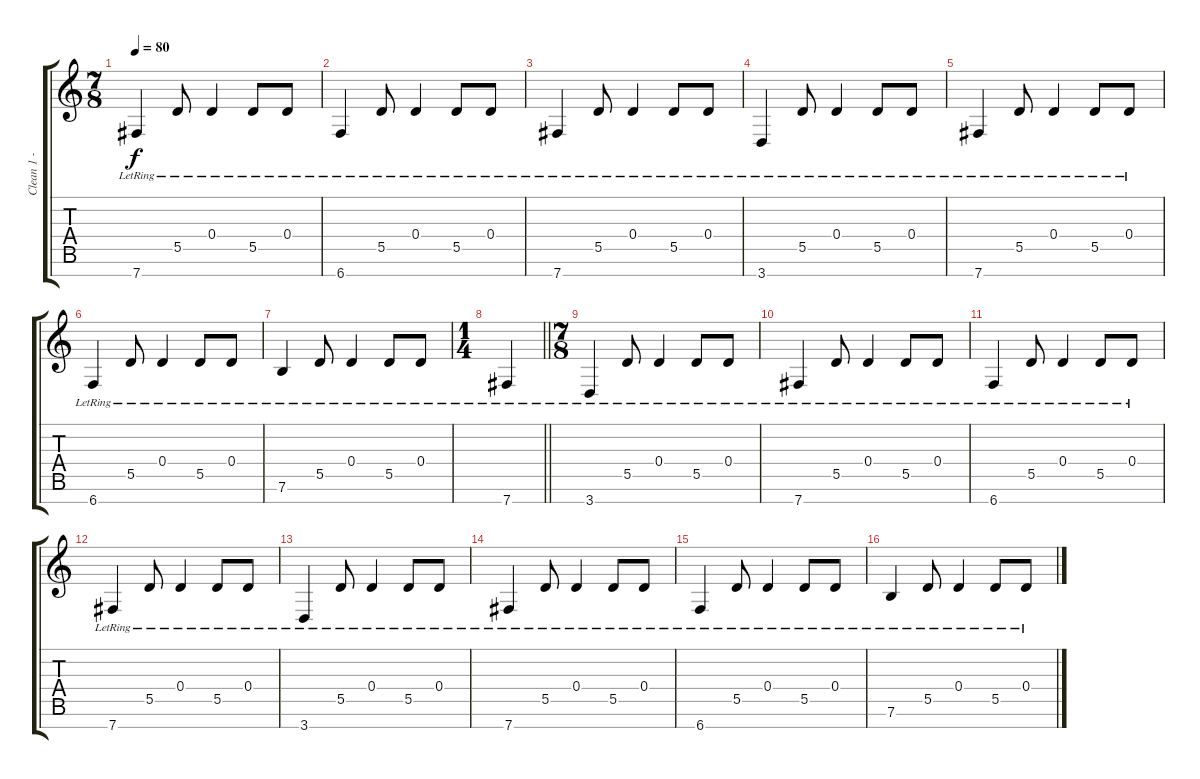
\track ("Clean 1 - 7-String B Standard" "Clean 1 - ") {instrument electricguitarclean}
\staff {score tabs}
\tuning (E4 B3 G3 D3 A2 E2 B1) {hide}
\ts (7 8)
\tempo 80
\clef g2
\ks c
7.7{lr}.4{dy f} 5.5{lr}.8 0.4{lr}.4 5.5{lr}.8 0.4{lr}.8 |
6.7{lr}.4 5.5{lr}.8 0.4{lr}.4 5.5{lr}.8 0.4{lr}.8 |
7.7{lr}.4 5.5{lr}.8 0.4{lr}.4 5.5{lr}.8 0.4{lr}.8 |
3.7{lr}.4 5.5{lr}.8 0.4{lr}.4 5.5{lr}.8 0.4{lr}.8 |
7.7{lr}.4 5.5{lr}.8 0.4{lr}.4 5.5{lr}.8 0.4{lr}.8 |
6.7{lr}.4 5.5{lr}.8 0.4{lr}.4 5.5{lr}.8 0.4{lr}.8 |
7.6{lr}.4 5.5{lr}.8 0.4{lr}.4 5.5{lr}.8 0.4{lr}.8 |
\ts (1 4)
\barLineRight lightlight
7.7{lr}.4 |
\ts (7 8)
\section ("" "")
3.7{lr}.4 5.5{lr}.8 0.4{lr}.4 5.5{lr}.8 0.4{lr}.8 |
7.7{lr}.4 5.5{lr}.8 0.4{lr}.4 5.5{lr}.8 0.4{lr}.8 |
6.7{lr}.4 5.5{lr}.8 0.4{lr}.4 5.5{lr}.8 0.4{lr}.8 |
7.7{lr}.4 5.5{lr}.8 0.4{lr}.4 5.5{lr}.8 0.4{lr}.8 |
3.7{lr}.4 5.5{lr}.8 0.4{lr}.4 5.5{lr}.8 0.4{lr}.8 |
7.7{lr}.4 5.5{lr}.8 0.4{lr}.4 5.5{lr}.8 0.4{lr}.8 |
6.7{lr}.4 5.5{lr}.8 0.4{lr}.4 5.5{lr}.8 0.4{lr}.8 |
7.6{lr}.4 5.5{lr}.8 0.4{lr}.4 5.5{lr}.8 0.4{lr}.8
